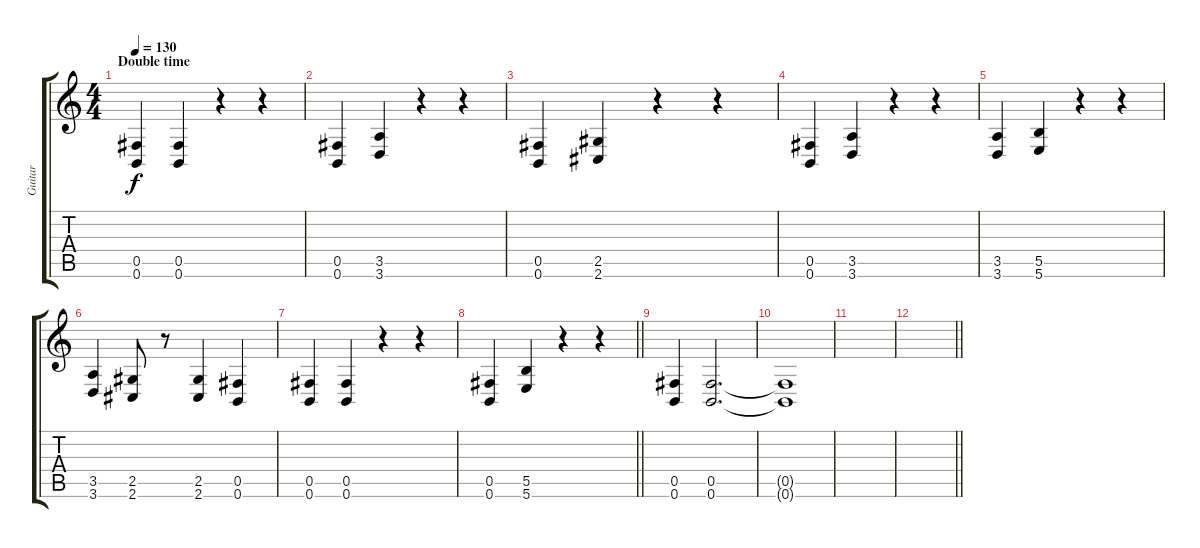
\track ("Guitar" "Guitar") {instrument distortionguitar}
\staff {score tabs}
\tuning (Db4 Ab3 E3 B2 Gb2 B1) {hide}
\ts (4 4)
\section ("" "Double time")
\tempo 130
\clef g2
\ks c
(0.5 0.6).4{dy f} (0.5 0.6).4 r.4 r.4 |
(0.5 0.6).4 (3.5 3.6).4 r.4 r.4 |
(0.5 0.6).4 (2.5 2.6).4 r.4 r.4 |
(0.5 0.6).4 (3.5 3.6).4 r.4 r.4 |
(3.5 3.6).4 (5.5 5.6).4 r.4 r.4 |
(3.5 3.6).4 (2.5 2.6).8 r.8 (2.5 2.6).4 (0.5 0.6).4 |
(0.5 0.6).4 (0.5 0.6).4 r.4 r.4 |
\barLineRight lightlight
(0.5 0.6).4 (5.5 5.6).4 r.4 r.4 |
(0.5 0.6).4 (0.5 0.6).2{d} |
(0.5{t} 0.6{t}).1 |
|
\barLineRight lightlight
